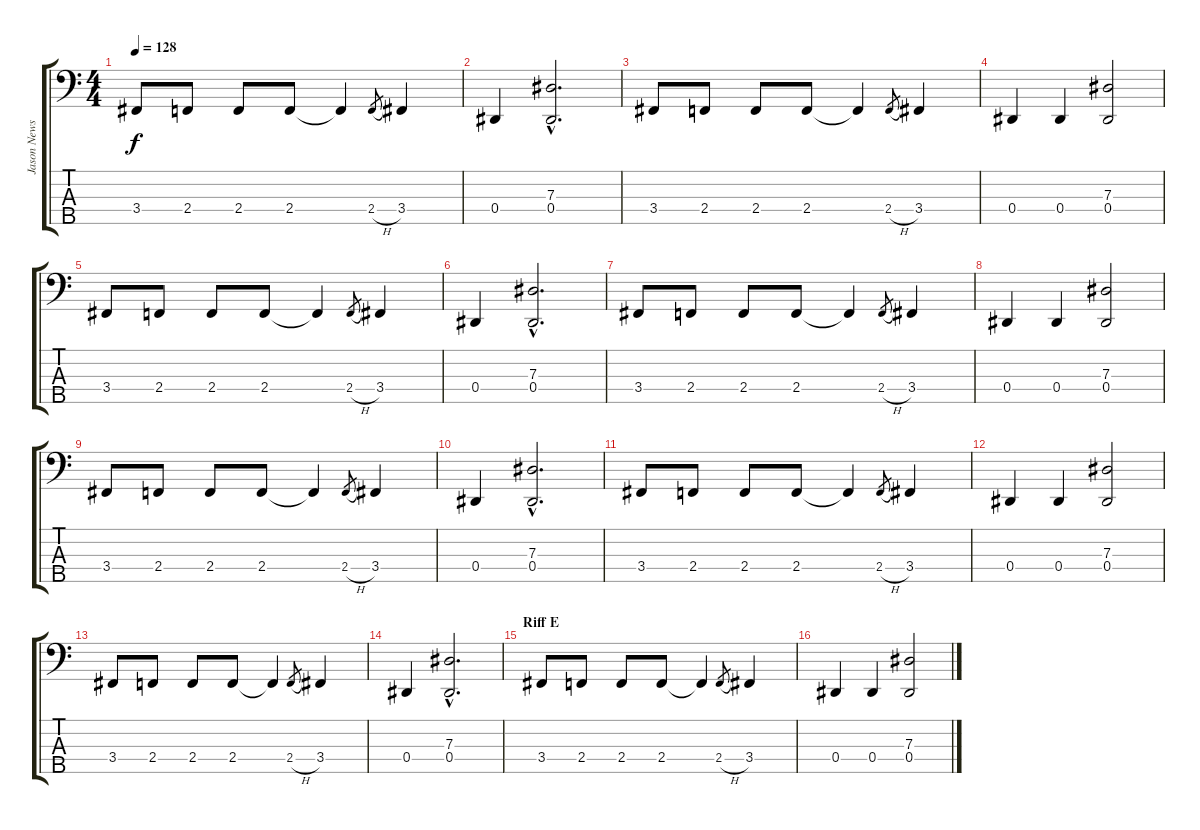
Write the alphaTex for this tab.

\track ("Jason Newsted (Bass)" "Jason News") {instrument electricbasspick}
\staff {score tabs}
\tuning (Gb2 Db2 Ab1 Eb1 Bb0) {hide}
\ts (4 4)
\tempo 128
\clef f4
\ks c
3.4.8{dy f} 2.4.8 2.4.8 2.4.8 2.4{t}.4 2.4{h}.8{gr} 3.4.4 |
0.4.4 (7.3{hac} 0.4{hac}).2{d} |
3.4.8 2.4.8 2.4.8 2.4.8 2.4{t}.4 2.4{h}.8{gr} 3.4.4 |
0.4.4 0.4.4 (7.3 0.4).2 |
3.4.8 2.4.8 2.4.8 2.4.8 2.4{t}.4 2.4{h}.8{gr} 3.4.4 |
0.4.4 (7.3{hac} 0.4{hac}).2{d} |
3.4.8 2.4.8 2.4.8 2.4.8 2.4{t}.4 2.4{h}.8{gr} 3.4.4 |
0.4.4 0.4.4 (7.3 0.4).2 |
3.4.8 2.4.8 2.4.8 2.4.8 2.4{t}.4 2.4{h}.8{gr} 3.4.4 |
0.4.4 (7.3{hac} 0.4{hac}).2{d} |
3.4.8 2.4.8 2.4.8 2.4.8 2.4{t}.4 2.4{h}.8{gr} 3.4.4 |
0.4.4 0.4.4 (7.3 0.4).2 |
3.4.8 2.4.8 2.4.8 2.4.8 2.4{t}.4 2.4{h}.8{gr} 3.4.4 |
0.4.4 (7.3{hac} 0.4{hac}).2{d} |
\section ("" "Riff E")
3.4.8 2.4.8 2.4.8 2.4.8 2.4{t}.4 2.4{h}.8{gr} 3.4.4 |
0.4.4 0.4.4 (7.3 0.4).2
